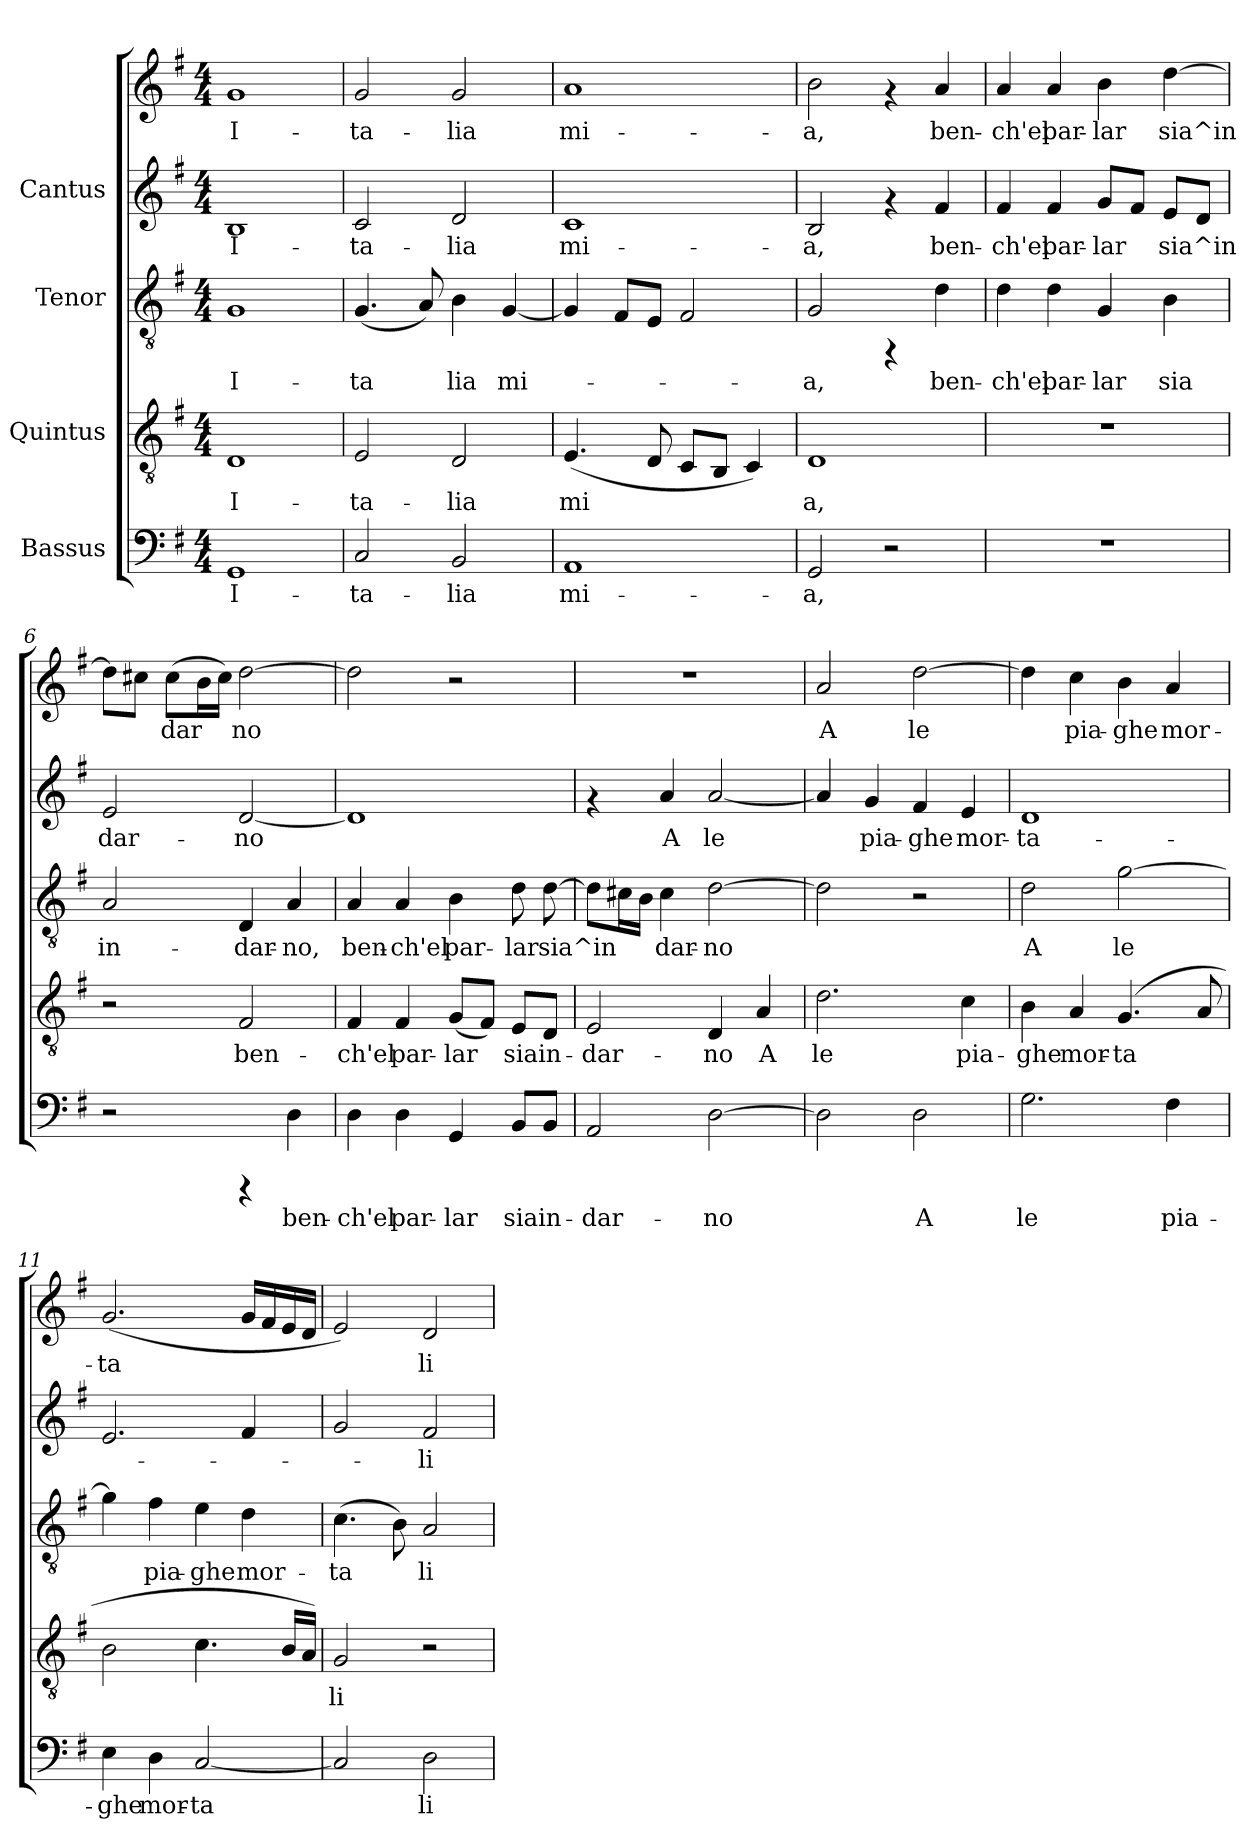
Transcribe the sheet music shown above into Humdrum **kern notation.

**kern	**text	**kern	**text	**kern	**text	**kern	**text	**kern	**text
*part4	*part4	*part3	*part3	*part2	*part2	*part1	*part1	*part1	*part1
*staff5	*staff5	*staff4	*staff4	*staff3	*staff3	*staff2	*staff2	*staff1	*staff1
*I"Bassus	*	*I"Quintus	*	*I"Tenor	*	*I"Cantus	*	*	*
!!LO:PB:g=z
*stria5	*	*stria5	*	*stria5	*	*stria5	*	*stria5	*
*clefF4	*	*clefGv2	*	*clefGv2	*	*clefG2	*	*clefG2	*
*k[f#]	*	*k[f#]	*	*k[f#]	*	*k[f#]	*	*k[f#]	*
*G:	*	*G:	*	*G:	*	*G:	*	*G:	*
*M4/4	*	*M4/4	*	*M4/4	*	*M4/4	*	*M4/4	*
*MM144	*	*MM144	*	*MM144	*	*MM144	*	*MM144	*
=1	=1	=1	=1	=1	=1	=1	=1	=1	=1
!	!LO:LY:b:cj	!	!LO:LY:b:cj	!	!LO:LY:b:cj	!	!LO:LY:b:cj	!	!LO:LY:b:cj
1GG	I-	1D	I-	1G	I-	1B	-I-	1g	I-
=2	=2	=2	=2	=2	=2	=2	=2	=2	=2
!	!LO:LY:b:cj	!	!LO:LY:b:cj	!	!LO:LY:b:cj	!	!LO:LY:b:cj	!	!LO:LY:b:cj
2C/	-ta-	2E/	-ta-	(<4.G/	-ta-	2c/	ta-	2g/	-ta-
!	!	!	!	!	!LO:LY:b:cj	!	!	!	!
.	.	.	.	8A/)	-	.	.	.	.
!	!LO:LY:b:cj	!	!LO:LY:b:cj	!	!LO:LY:b:cj	!	!LO:LY:b:cj	!	!LO:LY:b:cj
2BB/	-lia	2D/	-lia	4B\	lia	2d/	-lia	2g/	-lia
!	!	!	!	!	!LO:LY:b:cj	!	!	!	!
.	.	.	.	[<4G/	mi-	.	.	.	.
=3	=3	=3	=3	=3	=3	=3	=3	=3	=3
!	!LO:LY:b:cj	!	!LO:LY:b:cj	!	!	!	!LO:LY:b:cj	!	!LO:LY:b:cj
1AA	mi-	(<4.E/	mi-	4G/]	.	1c	-mi-	1a	mi-
.	.	.	.	8F#/L	.	.	.	.	.
!	!	!	!LO:LY:b:cj	!	!	!	!	!	!
.	.	8D/	--	8E/J	.	.	.	.	.
!	!	!	!LO:LY:b:cj	!	!	!	!	!	!
.	.	8C/L	--	2F#/	.	.	.	.	.
!	!	!	!LO:LY:b:cj	!	!	!	!	!	!
.	.	8BB/J	--	.	.	.	.	.	.
!	!	!	!LO:LY:b:cj	!	!	!	!	!	!
.	.	4C/)	--	.	.	.	.	.	.
=4	=4	=4	=4	=4	=4	=4	=4	=4	=4
!	!LO:LY:b:cj	!	!LO:LY:b:cj	!	!LO:LY:b:cj	!	!LO:LY:b:cj	!	!LO:LY:b:cj
2GG/	-a,	1D	-a,	2G/	-a,	2B/	-a,	2b\	-a,
2r	.	.	.	4rFF	.	4rf	.	4rf	.
!	!	!	!	!	!LO:LY:b:cj	!	!LO:LY:b:cj	!	!LO:LY:b:cj
.	.	.	.	4d\	ben-	4f#/	ben-	4a/	ben-
=5	=5	=5	=5	=5	=5	=5	=5	=5	=5
!	!	!	!	!	!LO:LY:b:cj	!	!LO:LY:b:cj	!	!LO:LY:b:cj
1r	.	1r	.	4d\	-ch'el	4f#/	-ch'el	4a/	-ch'el
!	!	!	!	!	!LO:LY:b:cj	!	!LO:LY:b:cj	!	!LO:LY:b:cj
.	.	.	.	4d\	par-	4f#/	par-	4a/	par-
!	!	!	!	!	!LO:LY:b:cj	!	!LO:LY:b:cj	!	!LO:LY:b:cj
.	.	.	.	4G/	-lar	8g/L	-lar	4b\	-lar
!	!	!	!	!	!	!	!LO:LY:b:cj	!	!
.	.	.	.	.	.	8f#/J	.	.	.
!	!	!	!	!	!LO:LY:b:cj	!	!LO:LY:b:cj	!	!LO:LY:b:cj
.	.	.	.	4B\	sia	8e/L	sia^in-	[>4dd\	sia^in-
!	!	!	!	!	!	!	!LO:LY:b:cj	!	!
.	.	.	.	.	.	8d/J	--	.	.
!!LO:LB:g=z
=6	=6	=6	=6	=6	=6	=6	=6	=6	=6
!	!	!	!	!	!LO:LY:b:cj	!	!LO:LY:b:cj	!	!LO:LY:b:cj
2r	.	2r	.	2A/	in-	2e/	dar-	8dd\L]	-
!	!	!	!	!	!	!	!	!	!LO:LY:b:cj
.	.	.	.	.	.	.	.	8cc#X\J	.
!	!	!	!	!	!	!	!	!	!LO:LY:b:cj
.	.	.	.	.	.	.	.	(>8cc#\L	dar-
!	!	!	!	!	!	!	!	!	!LO:LY:b:cj
.	.	.	.	.	.	.	.	16b\	-
!	!	!	!	!	!	!	!	!	!LO:LY:b:cj
.	.	.	.	.	.	.	.	16cc#\J)	.
!	!	!	!LO:LY:b:cj	!	!LO:LY:b:cj	!	!LO:LY:b:cj	!	!LO:LY:b:cj
4rCCC	.	2F#/	ben-	4D/	-dar-	[<2d/	-no	[>2dd\	no
!	!LO:LY:b:cj	!	!	!	!LO:LY:b:cj	!	!	!	!
4D\	ben-	.	.	4A/	-no,	.	.	.	.
=7	=7	=7	=7	=7	=7	=7	=7	=7	=7
!	!LO:LY:b:cj	!	!LO:LY:b:cj	!	!LO:LY:b:cj	!	!	!	!
4D\	-ch'el	4F#/	-ch'el	4A/	ben-	1d]	.	2dd\]	.
!	!LO:LY:b:cj	!	!LO:LY:b:cj	!	!LO:LY:b:cj	!	!	!	!
4D\	par-	4F#/	par-	4A/	-ch'el	.	.	.	.
!	!LO:LY:b:cj	!	!LO:LY:b:cj	!	!LO:LY:b:cj	!	!	!	!
4GG/	-lar	(<8G/L	-lar	4B\	par-	.	.	2r	.
!	!	!	!LO:LY:b:cj	!	!	!	!	!	!
.	.	8F#/J)	.	.	.	.	.	.	.
!	!LO:LY:b:cj	!	!LO:LY:b:cj	!	!LO:LY:b:cj	!	!	!	!
8BB/L	sia	8E/L	sia	8d\	-lar	.	.	.	.
!	!LO:LY:b:cj	!	!LO:LY:b:cj	!	!LO:LY:b:cj	!	!	!	!
8BB/J	in-	8D/J	in-	[>8d\	sia^in-	.	.	.	.
=8	=8	=8	=8	=8	=8	=8	=8	=8	=8
!	!LO:LY:b:cj	!	!LO:LY:b:cj	!	!LO:LY:b:cj	!	!	!	!
2AA/	-dar-	2E/	-dar-	8d\L]	-	4rf	.	1r	.
!	!	!	!	!	!LO:LY:b:cj	!	!	!	!
.	.	.	.	16c#X\	.	.	.	.	.
!	!	!	!	!	!LO:LY:b:cj	!	!	!	!
.	.	.	.	16B\J	.	.	.	.	.
!	!	!	!	!	!LO:LY:b:cj	!	!LO:LY:b:cj	!	!
.	.	.	.	4c#\	dar-	4a/	A	.	.
!	!LO:LY:b:cj	!	!LO:LY:b:cj	!	!LO:LY:b:cj	!	!LO:LY:b:cj	!	!
[>2D\	-no	4D/	-no	[>2d\	-no	[<2a/	le	.	.
!	!	!	!LO:LY:b:cj	!	!	!	!	!	!
.	.	4A/	A	.	.	.	.	.	.
=9	=9	=9	=9	=9	=9	=9	=9	=9	=9
!	!LO:LY:b:cj	!	!LO:LY:b:cj	!	!	!	!LO:LY:b:cj	!	!LO:LY:b:cj
2D\]	.	2.d\	le	2d\]	.	4a/]	.	2a/	A
!	!	!	!	!	!	!	!LO:LY:b:cj	!	!
.	.	.	.	.	.	4g/	pia-	.	.
!	!LO:LY:b:cj	!	!	!	!	!	!LO:LY:b:cj	!	!LO:LY:b:cj
2D\	A	.	.	2r	.	4f#/	-ghe	[>2dd\	le
!	!	!	!LO:LY:b:cj	!	!	!	!LO:LY:b:cj	!	!
.	.	4c\	pia-	.	.	4e/	mor-	.	.
!!LO:PB:g=z
=10	=10	=10	=10	=10	=10	=10	=10	=10	=10
!	!LO:LY:b:cj	!	!LO:LY:b:cj	!	!LO:LY:b:cj	!	!LO:LY:b:cj	!	!LO:LY:b:cj
2.G\	le	4B\	-ghe	2d\	A	1d	-ta-	4dd\]	-
!	!	!	!LO:LY:b:cj	!	!	!	!	!	!LO:LY:b:cj
.	.	4A/	mor-	.	.	.	.	4cc\	pia-
!	!	!	!LO:LY:b:cj	!	!LO:LY:b:cj	!	!	!	!LO:LY:b:cj
.	.	(<4.G/	-ta-	[>2g\	le	.	.	4b\	-ghe
!	!LO:LY:b:cj	!	!	!	!	!	!	!	!LO:LY:b:cj
4F#\	pia-	.	.	.	.	.	.	4a/	mor-
!	!	!	!LO:LY:b:cj	!	!	!	!	!	!
.	.	8A/	--	.	.	.	.	.	.
=11	=11	=11	=11	=11	=11	=11	=11	=11	=11
!	!LO:LY:b:cj	!	!	!	!LO:LY:b:cj	!	!	!	!LO:LY:b:cj
4E\	-ghe	2B\	.	4g\]	.	2.e/	.	(<2.g/	-ta-
!	!LO:LY:b:cj	!	!	!	!LO:LY:b:cj	!	!	!	!
4D\	mor-	.	.	4f#\	pia-	.	.	.	.
!	!LO:LY:b:cj	!	!	!	!LO:LY:b:cj	!	!	!	!
[<2C/	-ta-	4.c\	.	4e\	-ghe	.	.	.	.
!	!	!	!	!	!LO:LY:b:cj	!	!	!	!LO:LY:b:cj
.	.	.	.	4d\	mor-	4f#/	.	16g/L	--
!	!	!	!	!	!	!	!	!	!LO:LY:b:cj
.	.	.	.	.	.	.	.	16f#/	--
!	!	!	!	!	!	!	!	!	!LO:LY:b:cj
.	.	16B/L	.	.	.	.	.	16e/	--
!	!	!	!	!	!	!	!	!	!LO:LY:b:cj
.	.	16A/J)	.	.	.	.	.	16d/J	--
=12	=12	=12	=12	=12	=12	=12	=12	=12	=12
!	!LO:LY:b:cj	!	!LO:LY:b:cj	!	!LO:LY:b:cj	!	!LO:LY:b:cj	!	!LO:LY:b:cj
2C/]	-	2G/	-li	(>4.c\	-ta-	2g/	.	2e/)	-
!	!	!	!	!	!LO:LY:b:cj	!	!	!	!
.	.	.	.	8B\)	-	.	.	.	.
!	!LO:LY:b:cj	!	!	!	!LO:LY:b:cj	!	!LO:LY:b:cj	!	!LO:LY:b:cj
2D\	li	2r	.	2A/	li	2f#/	li	2d/	li
=	=	=	=	=	=	=	=	=	=
*-	*-	*-	*-	*-	*-	*-	*-	*-	*-
